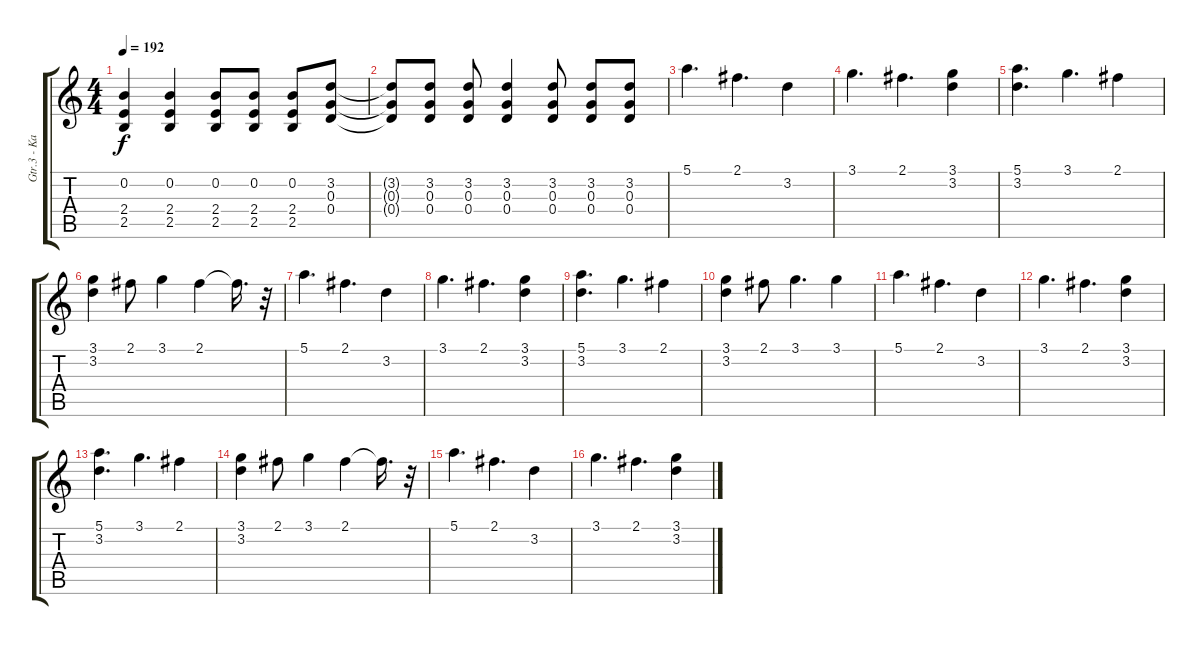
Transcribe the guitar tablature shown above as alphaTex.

\track ("Gtr.3 - Ka" "Gtr.3 - Ka") {instrument distortionguitar}
\staff {score tabs}
\tuning (E4 B3 G3 D3 A2 E2) {hide}
\ts (4 4)
\tempo 192
\clef g2
\ks c
(0.2 2.4 2.5).4{dy f} (0.2 2.4 2.5).4 (0.2 2.4 2.5).8 (0.2 2.4 2.5).8 (0.2 2.4 2.5).8 (3.2 0.3 0.4).8 |
(3.2{t} 0.3{t} 0.4{t}).8 (3.2 0.3 0.4).8 (3.2 0.3 0.4).8 (3.2 0.3 0.4).4 (3.2 0.3 0.4).8 (3.2 0.3 0.4).8 (3.2 0.3 0.4).8 |
5.1.4{d balance 11} 2.1.4{d} 3.2.4 |
3.1.4{d} 2.1.4{d} (3.1 3.2).4 |
(5.1 3.2).4{d} 3.1.4{d} 2.1.4 |
(3.1 3.2).4 2.1.8 3.1.4 2.1.4 2.1{t}.16{d} r.32 |
5.1.4{d} 2.1.4{d} 3.2.4 |
3.1.4{d} 2.1.4{d} (3.1 3.2).4 |
(5.1 3.2).4{d} 3.1.4{d} 2.1.4 |
(3.1 3.2).4 2.1.8 3.1.4{d} 3.1.4 |
5.1.4{d} 2.1.4{d} 3.2.4 |
3.1.4{d} 2.1.4{d} (3.1 3.2).4 |
(5.1 3.2).4{d} 3.1.4{d} 2.1.4 |
(3.1 3.2).4 2.1.8 3.1.4 2.1.4 2.1{t}.16{d} r.32 |
5.1.4{d} 2.1.4{d} 3.2.4 |
3.1.4{d} 2.1.4{d} (3.1 3.2).4
